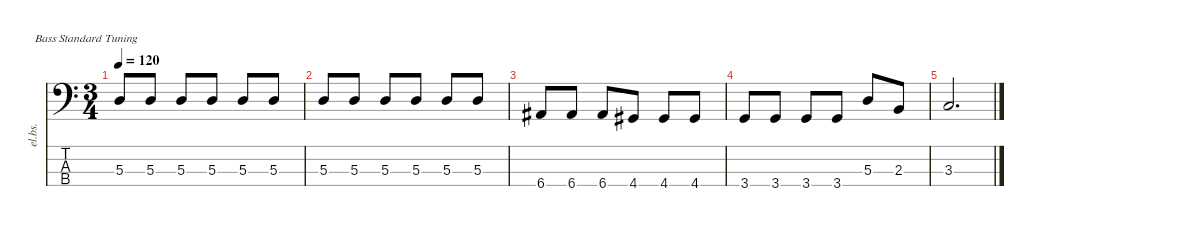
\defaultSystemsLayout 4
\hideDynamics
\bracketExtendMode nobrackets
\otherSystemsTrackNameOrientation horizontal
\track ("Electric Bass" "el.bs.") {instrument electricbassfinger}
\staff {score tabs}
\tuning (G2 D2 A1 E1)
\ts (3 4)
\tempo 120
\clef f4
\ks c
5.3.8{dy mf beam Up} 5.3.8{beam Up} 5.3.8{beam Up} 5.3.8{beam Up} 5.3.8{beam Up} 5.3.8{beam Up} |
5.3.8{beam Up} 5.3.8{beam Up} 5.3.8{beam Up} 5.3.8{beam Up} 5.3.8{beam Up} 5.3.8{beam Up} |
6.4{acc #}.8{beam Up} 6.4{acc #}.8{beam Up} 6.4{acc #}.8{beam Up} 4.4{acc #}.8{beam Up} 4.4{acc #}.8{beam Up} 4.4{acc #}.8{beam Up} |
3.4.8{beam Up} 3.4.8{beam Up} 3.4.8{beam Up} 3.4.8{beam Up} 5.3.8{beam Up} 2.3.8{beam Up} |
3.3.2{d beam Up}
